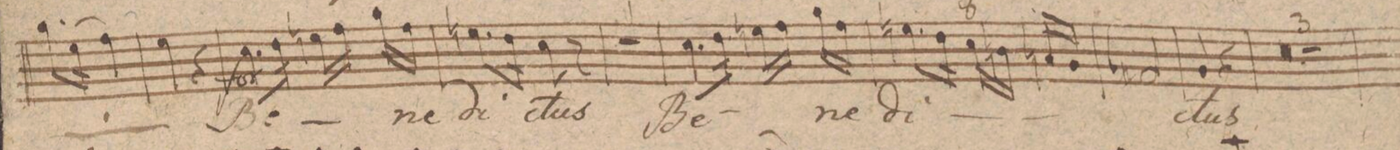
**kern	**text	**dynam
*I"Baſso.	*	*
*clefF4	*	*
*k[f#c#g#d#]	*	*
*M2/4	*	*
8.B\L	ve-	.
(16G#\Jk	.	.
4A\)	.	.
=80	=80	=80
4G#\	-nit	.
*	*Xij	*
4r	.	.
=81	=81	=81
8.E\L	Be-	f
16F#\Jk	.	.
16Gn\LL	.	.
16A\JJ	.	.
16B\LL	-ne-	.
16A\JJ	.	.
=82	=82	=82
8.Gn\L	-di-	.
16F#\Jk	.	.
8E\	-ctus	.
8r	.	.
=83	=83	=83
2r	.	.
=84	=84	=84
8.E\L	Be-	.
16F#\Jk	.	.
16Gn\LL	.	.
16A\JJ	.	.
16B\LL	-ne-	.
16A\JJ	.	.
=85	=85	=85
8.Gn\L	-di-	.
16F#\Jk	.	.
16E\LL	.	.
16Dn\JJ	.	.
16Cn/LL	.	.
16BB/JJ	.	.
=86	=86	=86
4qqBB/	.	.
2AA#X/	.	.
=87	=87	=87
4BB/	-ctus	.
4r	.	.
=88	=88	=88
1r	.	.
=89	=89	=89
=90	=90	=90
2r	.	.
=91	=91	=91
*-	*-	*-
